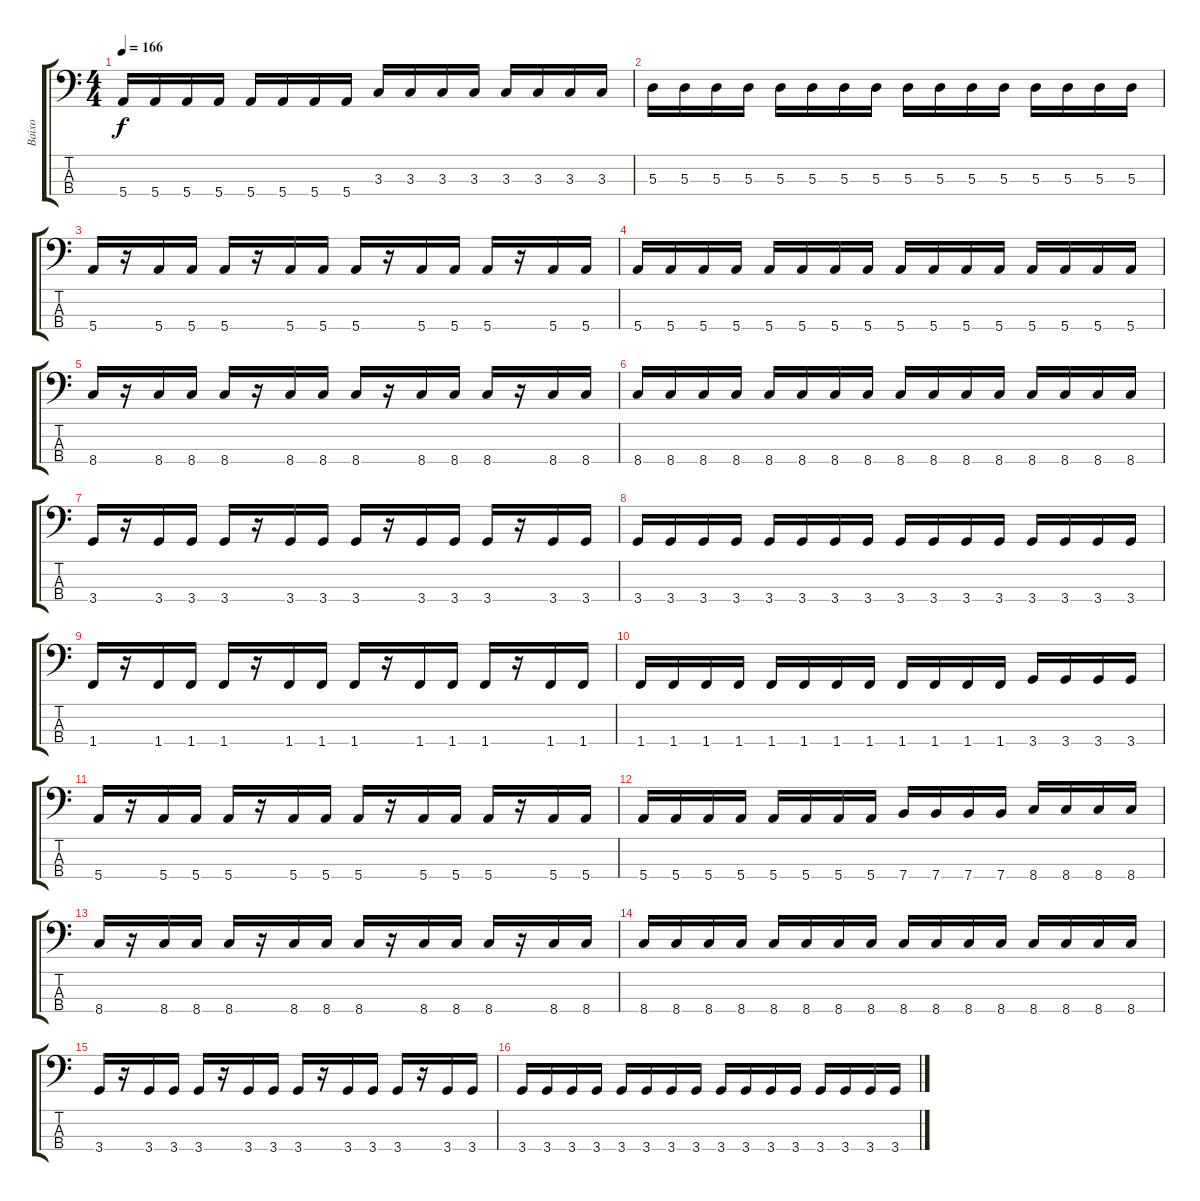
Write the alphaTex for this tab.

\track ("Baixo" "Baixo") {instrument electricbasspick}
\staff {score tabs}
\tuning (G2 D2 A1 E1) {hide}
\ts (4 4)
\tempo 166
\clef f4
\ks c
5.4.16{dy f} 5.4.16 5.4.16 5.4.16 5.4.16 5.4.16 5.4.16 5.4.16 3.3.16 3.3.16 3.3.16 3.3.16 3.3.16 3.3.16 3.3.16 3.3.16 |
5.3.16 5.3.16 5.3.16 5.3.16 5.3.16 5.3.16 5.3.16 5.3.16 5.3.16 5.3.16 5.3.16 5.3.16 5.3.16 5.3.16 5.3.16 5.3.16 |
5.4.16 r.16 5.4.16 5.4.16 5.4.16 r.16 5.4.16 5.4.16 5.4.16 r.16 5.4.16 5.4.16 5.4.16 r.16 5.4.16 5.4.16 |
5.4.16 5.4.16 5.4.16 5.4.16 5.4.16 5.4.16 5.4.16 5.4.16 5.4.16 5.4.16 5.4.16 5.4.16 5.4.16 5.4.16 5.4.16 5.4.16 |
8.4.16 r.16 8.4.16 8.4.16 8.4.16 r.16 8.4.16 8.4.16 8.4.16 r.16 8.4.16 8.4.16 8.4.16 r.16 8.4.16 8.4.16 |
8.4.16 8.4.16 8.4.16 8.4.16 8.4.16 8.4.16 8.4.16 8.4.16 8.4.16 8.4.16 8.4.16 8.4.16 8.4.16 8.4.16 8.4.16 8.4.16 |
3.4.16 r.16 3.4.16 3.4.16 3.4.16 r.16 3.4.16 3.4.16 3.4.16 r.16 3.4.16 3.4.16 3.4.16 r.16 3.4.16 3.4.16 |
3.4.16 3.4.16 3.4.16 3.4.16 3.4.16 3.4.16 3.4.16 3.4.16 3.4.16 3.4.16 3.4.16 3.4.16 3.4.16 3.4.16 3.4.16 3.4.16 |
1.4.16 r.16 1.4.16 1.4.16 1.4.16 r.16 1.4.16 1.4.16 1.4.16 r.16 1.4.16 1.4.16 1.4.16 r.16 1.4.16 1.4.16 |
1.4.16 1.4.16 1.4.16 1.4.16 1.4.16 1.4.16 1.4.16 1.4.16 1.4.16 1.4.16 1.4.16 1.4.16 3.4.16 3.4.16 3.4.16 3.4.16 |
5.4.16 r.16 5.4.16 5.4.16 5.4.16 r.16 5.4.16 5.4.16 5.4.16 r.16 5.4.16 5.4.16 5.4.16 r.16 5.4.16 5.4.16 |
5.4.16 5.4.16 5.4.16 5.4.16 5.4.16 5.4.16 5.4.16 5.4.16 7.4.16 7.4.16 7.4.16 7.4.16 8.4.16 8.4.16 8.4.16 8.4.16 |
8.4.16 r.16 8.4.16 8.4.16 8.4.16 r.16 8.4.16 8.4.16 8.4.16 r.16 8.4.16 8.4.16 8.4.16 r.16 8.4.16 8.4.16 |
8.4.16 8.4.16 8.4.16 8.4.16 8.4.16 8.4.16 8.4.16 8.4.16 8.4.16 8.4.16 8.4.16 8.4.16 8.4.16 8.4.16 8.4.16 8.4.16 |
3.4.16 r.16 3.4.16 3.4.16 3.4.16 r.16 3.4.16 3.4.16 3.4.16 r.16 3.4.16 3.4.16 3.4.16 r.16 3.4.16 3.4.16 |
3.4.16 3.4.16 3.4.16 3.4.16 3.4.16 3.4.16 3.4.16 3.4.16 3.4.16 3.4.16 3.4.16 3.4.16 3.4.16 3.4.16 3.4.16 3.4.16
